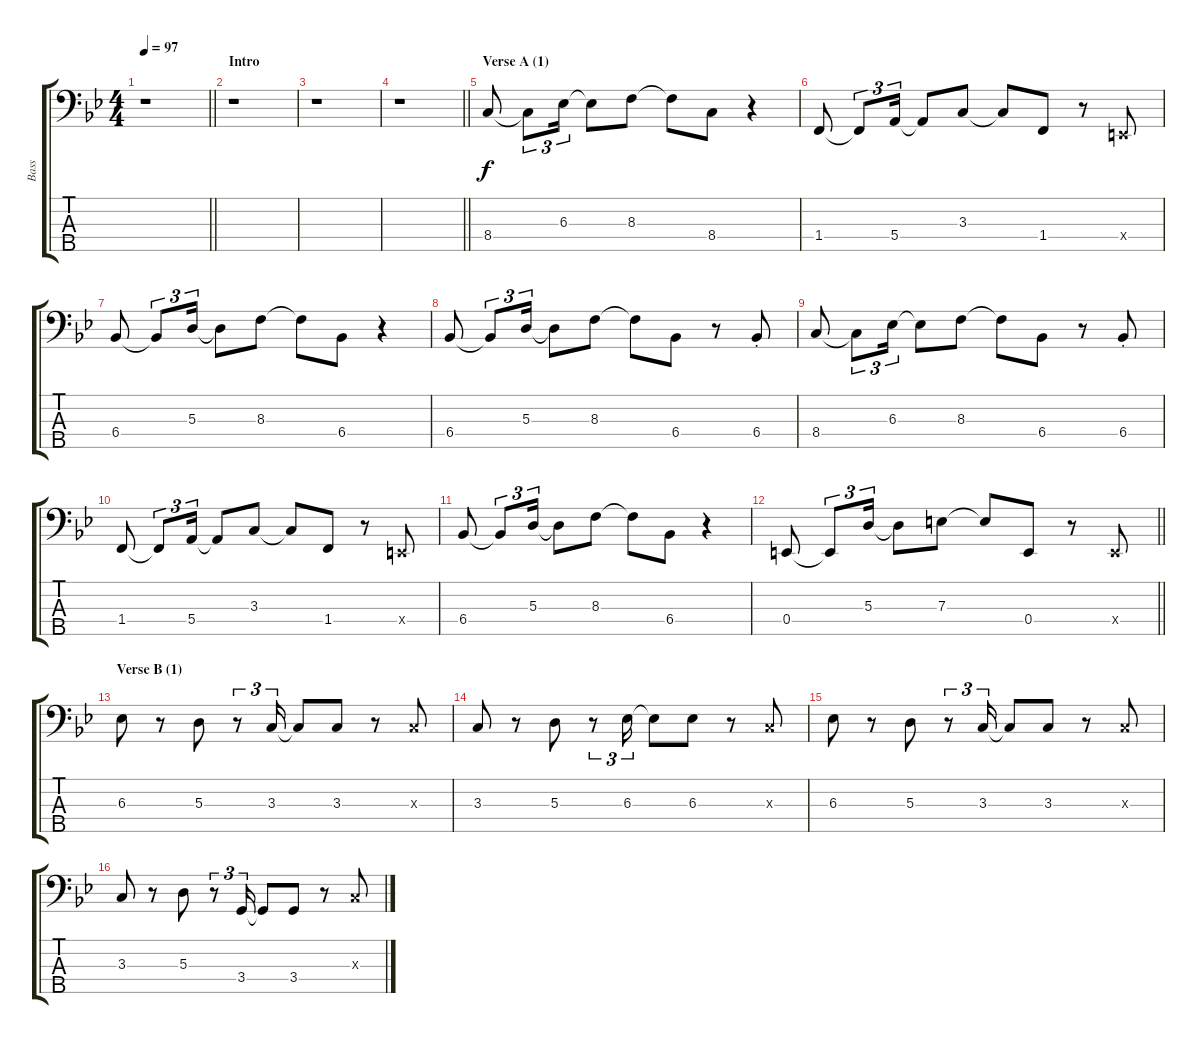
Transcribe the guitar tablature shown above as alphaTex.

\track ("Bass" "Bass") {instrument electricbassfinger}
\staff {score tabs}
\tuning (G2 D2 A1 E1 B0) {hide}
\ts (4 4)
\tempo 97
\clef f4
\barLineRight lightlight
\ks bb
r.1{dy f instrument electricbassfinger} |
\section ("" "Intro")
r.1 |
r.1 |
\barLineRight lightlight
r.1 |
\section ("" "Verse A (1)")
8.4.8 8.4{t}.8{tu (3 2)} 6.3.16{tu (3 2)} 6.3{t}.8 8.3.8 8.3{t}.8 8.4.8 r.4 |
1.4.8 1.4{t}.8{tu (3 2)} 5.4.16{tu (3 2)} 5.4{t}.8 3.3.8 3.3{t}.8 1.4.8 r.8 0.4{x}.8 |
6.4.8 6.4{t}.8{tu (3 2)} 5.3.16{tu (3 2)} 5.3{t}.8 8.3.8 8.3{t}.8 6.4.8 r.4 |
6.4.8 6.4{t}.8{tu (3 2)} 5.3.16{tu (3 2)} 5.3{t}.8 8.3.8 8.3{t}.8 6.4.8 r.8 6.4{st}.8 |
8.4.8 8.4{t}.8{tu (3 2)} 6.3.16{tu (3 2)} 6.3{t}.8 8.3.8 8.3{t}.8 6.4.8 r.8 6.4{st}.8 |
1.4.8 1.4{t}.8{tu (3 2)} 5.4.16{tu (3 2)} 5.4{t}.8 3.3.8 3.3{t}.8 1.4.8 r.8 0.4{x}.8 |
6.4.8 6.4{t}.8{tu (3 2)} 5.3.16{tu (3 2)} 5.3{t}.8 8.3.8 8.3{t}.8 6.4.8 r.4 |
\barLineRight lightlight
0.4.8 0.4{t}.8{tu (3 2)} 5.3.16{tu (3 2)} 5.3{t}.8 7.3.8 7.3{t}.8 0.4.8 r.8 0.4{x}.8 |
\section ("" "Verse B (1)")
6.3.8 r.8 5.3.8 r.8{tu (3 2)} 3.3.16{tu (3 2)} 3.3{t}.8 3.3.8 r.8 3.3{x}.8 |
3.3.8 r.8 5.3.8 r.8{tu (3 2)} 6.3.16{tu (3 2)} 6.3{t}.8 6.3.8 r.8 3.3{x}.8 |
6.3.8 r.8 5.3.8 r.8{tu (3 2)} 3.3.16{tu (3 2)} 3.3{t}.8 3.3.8 r.8 3.3{x}.8 |
3.3.8 r.8 5.3.8 r.8{tu (3 2)} 3.4.16{tu (3 2)} 3.4{t}.8 3.4.8 r.8 3.3{x}.8
